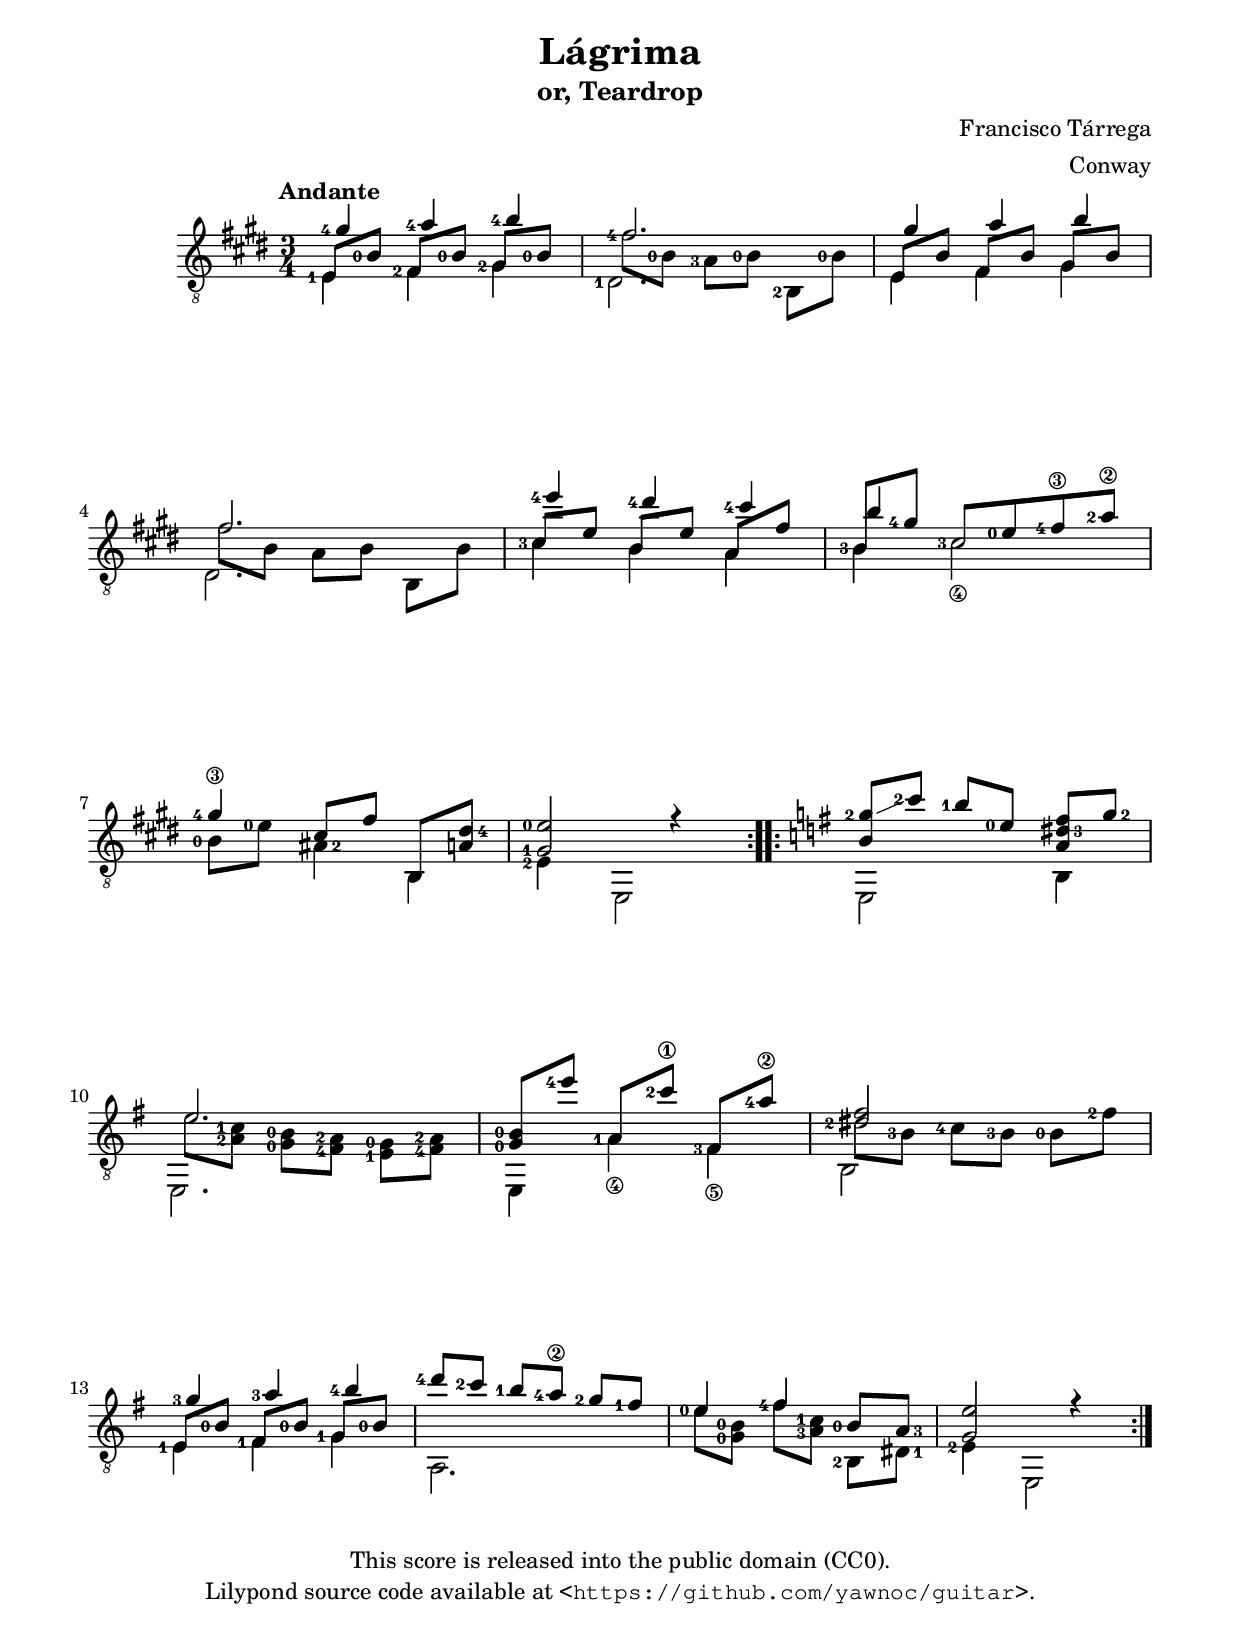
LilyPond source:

\version "2.18.2"


%%%%%%%%%%%%%%%%%%%%%%%%%%%%%%%%%%%%%%%%%%%%%%%%%%%%%%%%%%%%%%%%
% General
%%%%%%%%%%%%%%%%%%%%%%%%%%%%%%%%%%%%%%%%%%%%%%%%%%%%%%%%%%%%%%%%

\paper {
  top-margin = 1.5\cm
  left-margin = 1.5\cm
  right-margin = 1.5\cm
  bottom-margin = 1.5\cm
  ragged-last-bottom = ##f
  footnote-separator-markup = \markup { \vspace #1.5 }
}

globalSettings = {
  \accidentalStyle modern
  \compressFullBarRests
  \mergeDifferentlyHeadedOn
  \mergeDifferentlyDottedOn
  \numericTimeSignature
  \pointAndClickOff
  \override TextScript.extra-offset = #'(0 . 0.7)
  \override Score.FootnoteItem.annotation-line = ##f
}

origin-url = "https://github.com/yawnoc/guitar"

\header {
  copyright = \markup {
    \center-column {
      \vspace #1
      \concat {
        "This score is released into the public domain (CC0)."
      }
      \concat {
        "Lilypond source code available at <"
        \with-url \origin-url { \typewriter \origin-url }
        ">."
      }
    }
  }
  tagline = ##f
}

triplet = #(define-music-function
  (parser location music) (ly:music?)
  #{
    \tuplet 3/2 { $music }
  #}
)

tripletDuple = #(define-music-function
  (parser location music) (ly:music?)
  #{
    \tuplet 6/4 { $music }
  #}
)

overrideBeamedStemLengths = #(define-scheme-function
  (parser location lengths) (list?)
  #{
    \override Stem.details.beamed-lengths = $lengths
  #}
)
revertBeamedStemLengths = { \revert Stem.details.beamed-lengths }

overrideBeamVerticalPositions = #(define-scheme-function
  (parser location positions) (pair?)
  #{
    \override Beam.positions = $positions
  #}
)

%%%%%%%%%%%%%%%%%%%%%%%%%%%%%%%%%%%%%%%%%%%%%%%%%%%%%%%%%%%%%%%%
% Semantic bar lines
%%%%%%%%%%%%%%%%%%%%%%%%%%%%%%%%%%%%%%%%%%%%%%%%%%%%%%%%%%%%%%%%

barLineGoto = { \bar "||" }
barLineKeyChange = { \bar "||" }
barLineEnd = { \bar "|." }

%%%%%%%%%%%%%%%%%%%%%%%%%%%%%%%%%%%%%%%%%%%%%%%%%%%%%%%%%%%%%%%%
% Guitar notation
%%%%%%%%%%%%%%%%%%%%%%%%%%%%%%%%%%%%%%%%%%%%%%%%%%%%%%%%%%%%%%%%

stringNumbersAbove = { \set stringNumberOrientations = #'(up) }
stringNumbersBelow = { \set stringNumberOrientations = #'(down) }

fingeringAbove = { \set fingeringOrientations = #'(up) }
fingeringBelow = { \set fingeringOrientations = #'(down) }
fingeringAleft = { \set fingeringOrientations = #'(left) }
fingeringAright = { \set fingeringOrientations = #'(right) }

startGraceMusic = {
  <>(
  \override Fingering.font-size = -6
}
stopGraceMusic = {
  \revert Fingering.font-size
  <>)
}

overrideHorizontalShift = #(define-scheme-function
  (parser location distance) (number?)
  #{
    \override NoteColumn.force-hshift = $distance
  #}
)
revertHorizontalShift = { \revert NoteColumn.force-hshift }

barreSpan = #(define-music-function
  (parser location label offsetPair music)
  (string? (pair? (cons 0 0)) ly:music?)
  (let
    (
      (elements (extract-named-music music '(NoteEvent EventChord)))
    )
    (if
      (pair? elements)
      (let
        (
          (first-element (first elements))
          (last-element (last elements))
        )
        (set!
          (ly:music-property first-element 'articulations)
          (cons
            (make-music 'TextSpanEvent 'span-direction -1)
            (ly:music-property first-element 'articulations)
          )
        )
        (set!
          (ly:music-property last-element 'articulations)
          (cons
            (make-music 'TextSpanEvent 'span-direction 1)
            (ly:music-property last-element 'articulations)
          )
        )
      )
    )
  )
  #{
    \once \override TextSpanner.font-shape = #'upright
    \once \override TextSpanner.style = #'line
    \once \override TextSpanner.extra-offset = #offsetPair
    \once \override TextSpanner.bound-details = #`(
      (left
        (text . ,#{ \markup { \raise #-0.7 { #label \hspace #0.7 }} #})
        (Y . 0)
        (padding . -0.8)
        (attach-dir . -2)
      )
      (right
        (text . ,#{ \markup { \draw-line #'(0 . -1.3) } #}) ;; draw hook
        (Y . 0)
        (padding . -0.5)
        (attach-dir . 2)
      )
    )
    \once \override TextSpanner #'after-line-breaking = #(lambda (grob)
      (let*
        (
          (originalGrob (ly:grob-original grob))
          (splitGrobs (ly:spanner-broken-into originalGrob))
        )
        (if
          (and
            (>= (length splitGrobs) 2)
            (not (eq? (car (last-pair splitGrobs)) grob))
          )
          (begin
            (ly:grob-set-nested-property! grob
              '(bound-details right text)
              #{ \markup { \draw-line #'(0 . 0) } #} ;; suppress draw hook
            )
            (ly:grob-set-property! grob
              'extra-offset
              (cons
                (car offsetPair)
                (+ (cdr offsetPair) 0.7) ;; correction for suppressed hook
              )
            )
            (ly:grob-set-nested-property! grob
              '(bound-details right padding)
              #'-3 ;; increase spanner length
            )
          )
        )
      )
    )
    $music
  #}
)

barre = #(define-scheme-function
  (parser location label) (string?)
  #{
    \markup {
      \center-align {
        \hspace #0.7
        $label
      }
    }
  #}
)

nudgeNextBarre = #(define-scheme-function
  (parser location distance) (number?)
  #{
    \once \override TextScript.X-offset = $distance
  #}
)

position = #(define-scheme-function
  (parser location label) (string?)
  #{
    \markup {
      \center-align {
        \hspace #0.5
        $label
      }
    }
  #}
)

#(define-markup-command
  (markupString layout properties stringNumber) (markup?)
  (interpret-markup layout properties
    #{
      \markup \circle { \bold #stringNumber }
    #}
  )
)

#(define-markup-command
  (resonatesOn layout properties note stringNumber) (markup? markup?)
  (interpret-markup layout properties
    #{
      \markup { #note "resonates on" \markupString #stringNumber }
    #}
  )
)

%%%%%%%%%%%%%%%%%%%%%%%%%%%%%%%%%%%%%%%%%%%%%%%%%%%%%%%%%%%%%%%%
% Goto statements
%%%%%%%%%%%%%%%%%%%%%%%%%%%%%%%%%%%%%%%%%%%%%%%%%%%%%%%%%%%%%%%%

overrideGotoVisibility = {
  \once \override Score.RehearsalMark #'break-visibility = #'#(#t #t #f)
}

makeGotoMark = #(define-scheme-function
  (parser location label) (string?)
  #{
    \mark \markup { \small \italic $label }
  #}
)

simultaneousMarkSeparator = {
  \cadenzaOn
    s1073741824 % stupid, but works
  \cadenzaOff
}

coda = {
  \overrideGotoVisibility
  \mark \markup { \musicglyph #"scripts.coda" }
}

fine = {
  \overrideGotoVisibility
  \makeGotoMark Fine
}

dcAlCoda = {
  \overrideGotoVisibility
  \makeGotoMark "D.C. al Coda"
}

dcAlFine = {
  \overrideGotoVisibility
  \makeGotoMark "D.C. al Fine"
}

toCoda = {
  \overrideGotoVisibility
  \makeGotoMark "to Coda"
}



\header {
  title = "Lágrima"
  subtitle = "or, Teardrop"
  composer = "Francisco Tárrega"
  arranger = "Conway"
}


\paper {
  systems-per-page = 5
}


initialSignatures = {
  \tempo "Andante"
  \clef "treble_8"
  \key e \major
  \time 3/4
  \set Timing.beamExceptions = #'()
}


highVoiceMusic = {
  
  \globalSettings
  
  % Major section
  \barNumberCheck #1
  \repeat volta 2 {
    \relative c'' {
      \fingeringAleft
      \shiftOn
      <gis-4>4 <a-4> <b-4> |
      \shiftOff
      <fis-4>2. |
      \shiftOn
      gis4 a b |
      \shiftOff
      fis2. |
      \shiftOn
      <e'-4>4 <dis-4> <cis-4> |
      \stringNumbersAbove
      b \shiftOff cis,8[ <e-0> <fis-4 \3> <a-2 \2>] |
      <gis-4 \3>4 cis,8 fis b,, \fingeringAright <dis'-4 a> |
      \fingeringAleft
      <e-0 gis,-1>2 r4 |
    }
  }
  
  % Minor section
  \barNumberCheck #9
  \key e \minor
  \repeat volta 2 {
    \relative c' {
      \fingeringAleft
      <g'-2 b,>8 \glissando <c-2>
        <b-1> <e,-0>
        \fingeringAright
        <fis dis-3 a> <g-2> |
      e2. |
      \stringNumbersAbove
      \fingeringAleft
      <b-0 g-0>8 <e'-4> a,, <c'-2 \1> fis,, <a'-4 \2> |
      <fis dis-2>2 s4 |
      \shiftOn
      <g-3>4 <a-3> <b-4> |
      \shiftOff
      <d-4>8 <c-2> <b-1> <a-4 \2> <g-2> <fis-1> |
      <e-0>4 <fis-4> <b,-0>8 \fingeringAright <a-3> |
      <g e'>2 r4 |
    }
  }
  
}


lowVoiceMusic = {
  
  \globalSettings
  
  % Major section
  \barNumberCheck #1
  \repeat volta 2 {
    \relative c {
      \fingeringAleft
      <e-1>4 <fis-2> <gis-2> |
      \shiftOn
      <dis-1>2. |
      \shiftOff
      e4 fis gis |
      \shiftOn
      dis2. |
      \shiftOff
      <cis'-3>4 b a |
      \stringNumbersBelow
      <b-3>4 <cis-3 \4>2 |
      <b-0>8 <e-0> \fingeringAright <ais,-2>4 b, |
      \fingeringAleft
      <e-2>4 e,2 |
    }
  }
  
  % Minor section
  \barNumberCheck #9
  \repeat volta 2 {
    \relative c, {
      e2 b'4 |
      \shiftOn
      e,2. |
      \shiftOff
      \fingeringAleft
      e4 <a'-1 \4> <fis-3 \5> |
      \shiftOn
      b,2 s4 |
      \shiftOff
      <e-1>4 <fis-1> <g-1> |
      a,2. |
      e''8 <b-0 g-0> fis' <c-1 a-3> <b,-2> \fingeringAright <dis-1> |
      \fingeringAleft
      <e-2>4 e,2 |
    }
  }
  
}


middleVoiceMusic = {
  
  \globalSettings
  
  % Major section
  \barNumberCheck #1
  \repeat volta 2 {
    \relative c {
      \fingeringAleft
      \shiftOff
      e8 <b'-0> fis <b-0> gis <b-0> |
      \stemDown
      fis' <b,-0> <a-3> <b-0> <b,-2> <b'-0> |
      \stemUp
      e, b' fis b gis b |
      \stemDown
      fis' b, a b b, b' |
      \stemUp
      cis e b e a, fis' |
      b, <gis'-4> s2 |
      s2. |
      s2. |
    }
  }
  
  % Minor section
  \barNumberCheck #9
  \repeat volta 2 {
    \relative c' {
      s2. |
      \stemDown
      \fingeringAleft
      e8 <c-1 a-2> <b-0 g-0> <a-2 fis-4> <g-0 e-1> <a-2 fis-4> |
      s2. |
      dis8 <b-3> <c-4> <b-3> <b-0> <fis'-2> |
      \stemUp
      e, <b'-0> fis <b-0> g <b-0> |
      s2. |
      s2. |
      s2. |
    }
  }
  
}


allMusic = {
  \initialSignatures
  <<
    << \highVoiceMusic >>
      \\
    << \lowVoiceMusic >>
      \\
    << \middleVoiceMusic >>
  >>
}


\score {
  \allMusic
}
